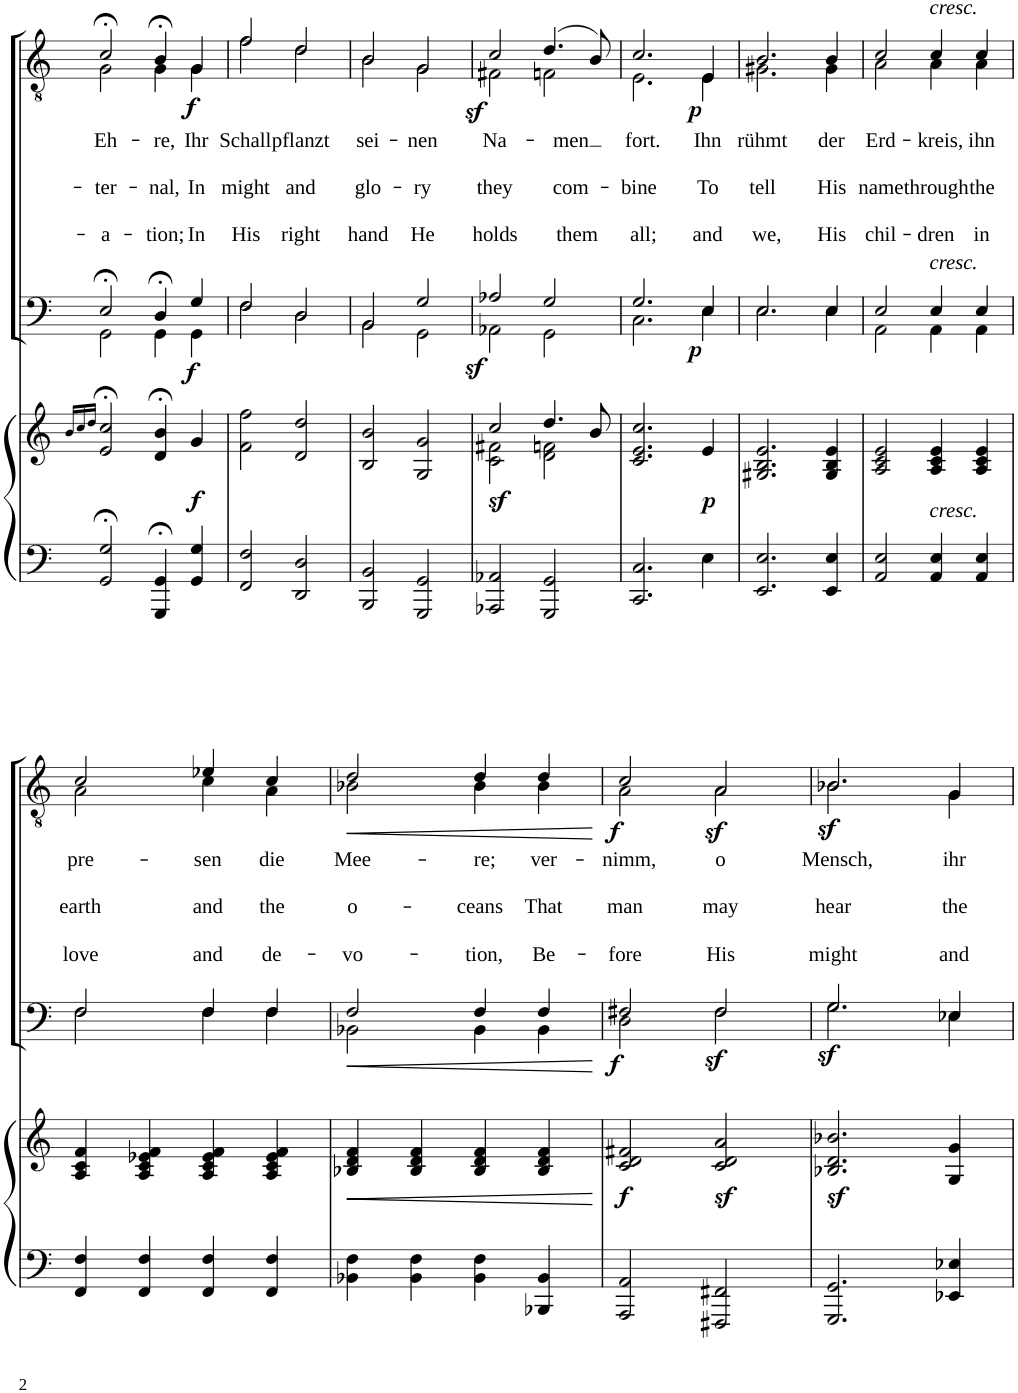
**kern	**kern	**dynam	**kern	**dynam	**kern	**text	**text	**text	**dynam
*part4	*part3	*part3	*part2	*part2	*part1	*part1	*part1	*part1	*part1
*staff4	*staff3	*staff3	*staff2	*staff2	*staff1	*staff1	*staff1	*staff1	*staff1
*I"Piano	*I"Piano	*	*I"Piano	*	*I"Piano	*	*	*	*
*I'Pno	*I'Pno	*	*I'Pno	*	*I'Pno	*	*	*	*
!!LO:PB:g=z
*clefF4	*clefG2	*	*clefF4	*	*clefGv2	*	*	*	*
*k[]	*k[]	*	*k[]	*	*k[]	*	*	*	*
*M2/2	*M2/2	*	*M2/2	*	*M2/2	*	*	*	*
*met(c|)	*met(c|)	*	*met(c|)	*	*met(c|)	*	*	*	*
=7	=7	=7	=7	=7	=7	=7	=7	=7	=7
.	16qb/LL	.	.	.	.	.	.	.	.
.	16qcc/	.	.	.	.	.	.	.	.
.	16qdd/JJ	.	.	.	.	.	.	.	.
*	*	*	*^	*	*	*	*	*	*
!	!	!	!	!	!	!	!LO:LY:b	!LO:LY:b	!LO:LY:b	!
*	*	*	*	*	*	*^	*	*	*	*
2GG/;< 2G/;<	2e/;< 2cc/;<	.	2E;</	2GG\	.	2c;</	2G\	Eh-	-ter-	-a-	.
!	!	!	!	!	!	!	!	!LO:LY:b	!LO:LY:b	!LO:LY:b	!
4GGG/;< 4GG/;<	4d/;< 4b/;<	.	4D;</	4GG\	.	4B;</	4G\	-re,	-nal,	-tion;	.
!	!	!LO:DY:b	!	!	!LO:DY:b	!	!	!LO:LY:b	!LO:LY:b	!LO:LY:b	!LO:DY:b
4GG/ 4G/	4g/	f	4G/	4GG\	f	4G/	4G\	Ihr	In	In	f
=8	=8	=8	=8	=8	=8	=8	=8	=8	=8	=8	=8
!	!	!	!	!	!	!	!	!LO:LY:b	!LO:LY:b	!LO:LY:b	!
2FF/ 2F/	2f\ 2ff\	.	2F/	2F\	.	2f/	2f\	Schall	might	His	.
!	!	!	!	!	!	!	!	!LO:LY:b	!LO:LY:b	!LO:LY:b	!
2DD/ 2D/	2d/ 2dd/	.	2D/	2D\	.	2d/	2d\	pflanzt	and	right	.
=9	=9	=9	=9	=9	=9	=9	=9	=9	=9	=9	=9
!	!	!	!	!	!	!	!	!LO:LY:b	!LO:LY:b	!LO:LY:b	!
2BBB/ 2BB/	2B/ 2b/	.	2BB/	2BB\	.	2B/	2B\	sei-	glo-	hand	.
!	!	!	!	!	!	!	!	!LO:LY:b	!LO:LY:b	!LO:LY:b	!
2GGG/ 2GG/	2G/ 2g/	.	2G/	2GG\	.	2G/	2G\	-nen	-ry	He	.
=10	=10	=10	=10	=10	=10	=10	=10	=10	=10	=10	=10
*	*^	*	*	*	*	*	*	*	*	*	*
!	!	!	!LO:DY:b	!	!	!LO:DY:b	!	!	!LO:LY:b	!LO:LY:b	!LO:LY:b	!LO:DY:b
2AAA-X/ 2AA-X/	2cc/	2c\ 2f#X\	sf	2A-X/	2AA-X\	sf	2c/	2F#X\	Na-	they	holds	sf
!	!	!	!	!	!	!	!	!	!LO:LY:b	!LO:LY:b	!LO:LY:b	!
2GGG/ 2GG/	4.dd/	2d\ 2fn\	.	2G/	2GG\	.	(4.d/	2Fn\	-men	com-	them	.
.	8b/	.	.	.	.	.	8B/)	.	.	.	.	.
*	*v	*v	*	*	*	*	*	*	*	*	*	*
=11	=11	=11	=11	=11	=11	=11	=11	=11	=11	=11	=11
!	!	!	!	!	!	!	!	!LO:LY:b	!LO:LY:b	!LO:LY:b	!
2.CC/ 2.C/	2.c/ 2.e/ 2.cc/	.	2.G/	2.C\	.	2.c/	2.E\	fort.	-bine	all;	.
!	!	!LO:DY:b	!	!	!LO:DY:b	!	!	!LO:LY:b	!LO:LY:b	!LO:LY:b	!LO:DY:b
4E\	4e/	p	4E/	4E\	p	4E/	4E\	Ihn	To	and	p
=12	=12	=12	=12	=12	=12	=12	=12	=12	=12	=12	=12
!	!	!	!	!	!	!	!	!LO:LY:b	!LO:LY:b	!LO:LY:b	!
2.EE/ 2.E/	2.G#X/ 2.B/ 2.e/	.	2.E/	2.E\	.	2.B/	2.G#X\	rühmt	tell	we,	.
!	!	!	!	!	!	!	!	!LO:LY:b	!LO:LY:b	!LO:LY:b	!
4EE/ 4E/	4G#/ 4B/ 4e/	.	4E/	4E\	.	4B/	4G#\	der	His	His	.
=13	=13	=13	=13	=13	=13	=13	=13	=13	=13	=13	=13
!	!	!	!	!	!	!	!	!LO:LY:b	!LO:LY:b	!LO:LY:b	!
2AA/ 2E/	2A/ 2c/ 2e/	.	2E/	2AA\	.	2c/	2A\	Erd-	name	chil-	.
!	!	!	!	!	!	!LO:TX:a:i:t=cresc.	!	!	!	!	!
!	!	!	!LO:TX:a:i:t=cresc.	!	!	!	!	!	!	!	!
!LO:TX:a:i:t=cresc.	!	!	!	!	!	!	!	!	!	!	!
!	!	!	!	!	!	!	!	!LO:LY:b	!LO:LY:b	!LO:LY:b	!
4AA/ 4E/	4A/ 4c/ 4e/	.	4E/	4AA\	.	4c/	4A\	-kreis,	through	-dren	.
!	!	!	!	!	!	!	!	!LO:LY:b	!LO:LY:b	!LO:LY:b	!
4AA/ 4E/	4A/ 4c/ 4e/	.	4E/	4AA\	.	4c/	4A\	ihn	the	in	.
!!LO:LB:g=z	!!
=14	=14	=14	=14	=14	=14	=14	=14	=14	=14	=14	=14
!	!	!	!	!	!	!	!	!LO:LY:b	!LO:LY:b	!LO:LY:b	!
4FF/ 4F/	4A/ 4c/ 4f/	.	2F/	2F\	.	2c/	2A\	pre-	earth	love	.
4FF/ 4F/	4A/ 4c/ 4e-X/ 4f/	.	.	.	.	.	.	.	.	.	.
!	!	!	!	!	!	!	!	!LO:LY:b	!LO:LY:b	!LO:LY:b	!
4FF/ 4F/	4A/ 4c/ 4e-/ 4f/	.	4F/	4F\	.	4e-X/	4c\	-sen	and	and	.
!	!	!	!	!	!	!	!	!LO:LY:b	!LO:LY:b	!LO:LY:b	!
4FF/ 4F/	4A/ 4c/ 4e-/ 4f/	.	4F/	4F\	.	4c/	4A\	die	the	de-	.
=15	=15	=15	=15	=15	=15	=15	=15	=15	=15	=15	=15
!	!	!LO:HP:b	!	!	!LO:HP:b	!	!	!LO:LY:b	!LO:LY:b	!LO:LY:b	!LO:HP:b
4BB-X\ 4F\	4B-X/ 4d/ 4f/	<	2F/	2BB-X\	<	2d/	2B-X\	Mee-	o-	-vo-	<
4BB-\ 4F\	4B-/ 4d/ 4f/	.	.	.	.	.	.	.	.	.	.
!	!	!	!	!	!	!	!	!LO:LY:b	!LO:LY:b	!LO:LY:b	!
4BB-\ 4F\	4B-/ 4d/ 4f/	.	4F/	4BB-\	.	4d/	4B-\	-re;	-ceans	-tion,	.
!	!	!	!	!	!	!	!	!LO:LY:b	!LO:LY:b	!LO:LY:b	!
4BBB-X/ 4BB-/	4B-/ 4d/ 4f/	.	4F/	4BB-\	.	4d/	4B-\	ver-	That	Be-	.
*	*	*	*v	*v	*	*	*	*	*	*	*
*	*	*	*	*	*v	*v	*	*	*	*
.	.	[	.	[	.	.	.	.	[
=16	=16	=16	=16	=16	=16	=16	=16	=16	=16
*	*	*	*^	*	*	*	*	*	*
!	!	!LO:DY:b	!	!	!LO:DY:b	!	!LO:LY:b	!LO:LY:b	!LO:LY:b	!LO:DY:b
*	*	*	*	*	*	*^	*	*	*	*
2AAA/ 2AA/	2c/ 2d/ 2f#X/	f	2F#X/	2D\	f	2c/	2A\	-nimm,	man	-fore	f
!	!	!	!	!	!LO:DY:b	!	!	!LO:LY:b	!LO:LY:b	!LO:LY:b	!LO:DY:b
2FFF#X/ 2FF#X/	2c/z< 2d/z< 2a/z<	.	2F#/	2F#\	sf	2A/	2A\	o	may	His	sf
=17	=17	=17	=17	=17	=17	=17	=17	=17	=17	=17	=17
!	!	!	!	!	!LO:DY:b	!	!	!LO:LY:b	!LO:LY:b	!LO:LY:b	!LO:DY:b
2.GGG/ 2.GG/	2.B-X/z< 2.d/z< 2.b-X/z<	.	2.G/	2.G\	sf	2.B-X/	2.B-\	Mensch,	hear	might	sf
!	!	!	!	!	!	!	!	!LO:LY:b	!LO:LY:b	!LO:LY:b	!
4EE-X/ 4E-X/	4G/ 4g/	.	4E-X/	4E-\	.	4G/	4G\	ihr	the	and	.
*	*	*	*v	*v	*	*	*	*	*	*	*
*	*	*	*	*	*v	*v	*	*	*	*
=	=	=	=	=	=	=	=	=	=
*-	*-	*-	*-	*-	*-	*-	*-	*-	*-
